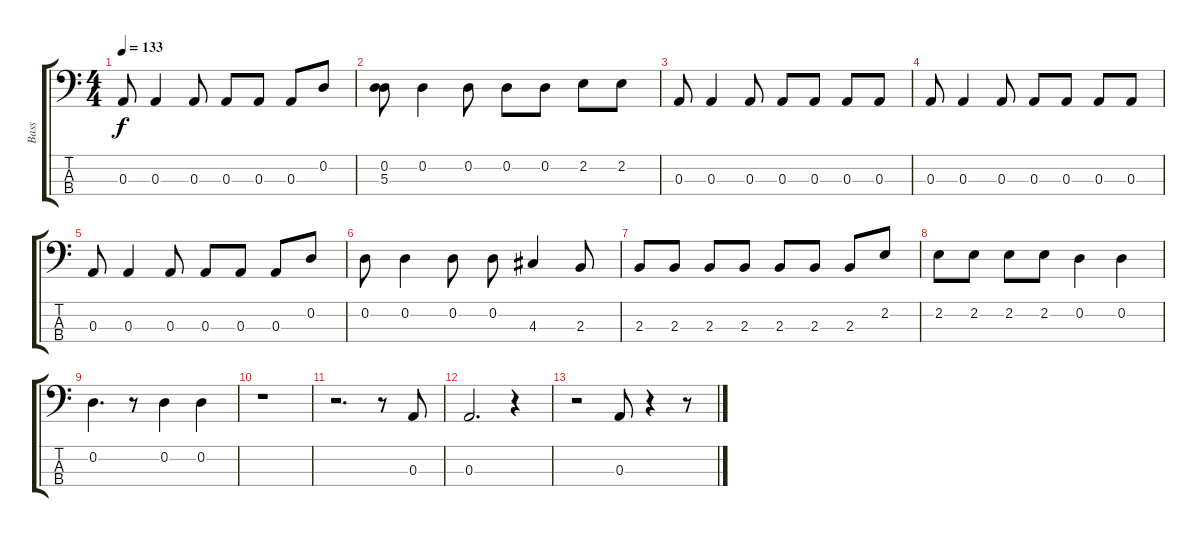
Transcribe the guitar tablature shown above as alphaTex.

\track ("Bass" "Bass") {instrument electricbassfinger}
\staff {score tabs}
\tuning (G2 D2 A1 E1) {hide}
\ts (4 4)
\tempo 133
\clef f4
\ks c
0.3.8{dy f} 0.3.4 0.3.8 0.3.8 0.3.8 0.3.8 0.2.8 |
(0.2 5.3).8 0.2.4 0.2.8 0.2.8 0.2.8 2.2.8 2.2.8 |
0.3.8 0.3.4 0.3.8 0.3.8 0.3.8 0.3.8 0.3.8 |
0.3.8 0.3.4 0.3.8 0.3.8 0.3.8 0.3.8 0.3.8 |
0.3.8 0.3.4 0.3.8 0.3.8 0.3.8 0.3.8 0.2.8 |
0.2.8 0.2.4 0.2.8 0.2.8 4.3.4 2.3.8 |
2.3.8 2.3.8 2.3.8 2.3.8 2.3.8 2.3.8 2.3.8 2.2.8 |
2.2.8 2.2.8 2.2.8 2.2.8 0.2.4 0.2.4 |
0.2.4{d} r.8 0.2.4 0.2.4 |
r.1 |
r.2{d} r.8 0.3.8 |
0.3.2{d} r.4 |
r.2 0.3.8 r.4 r.8
